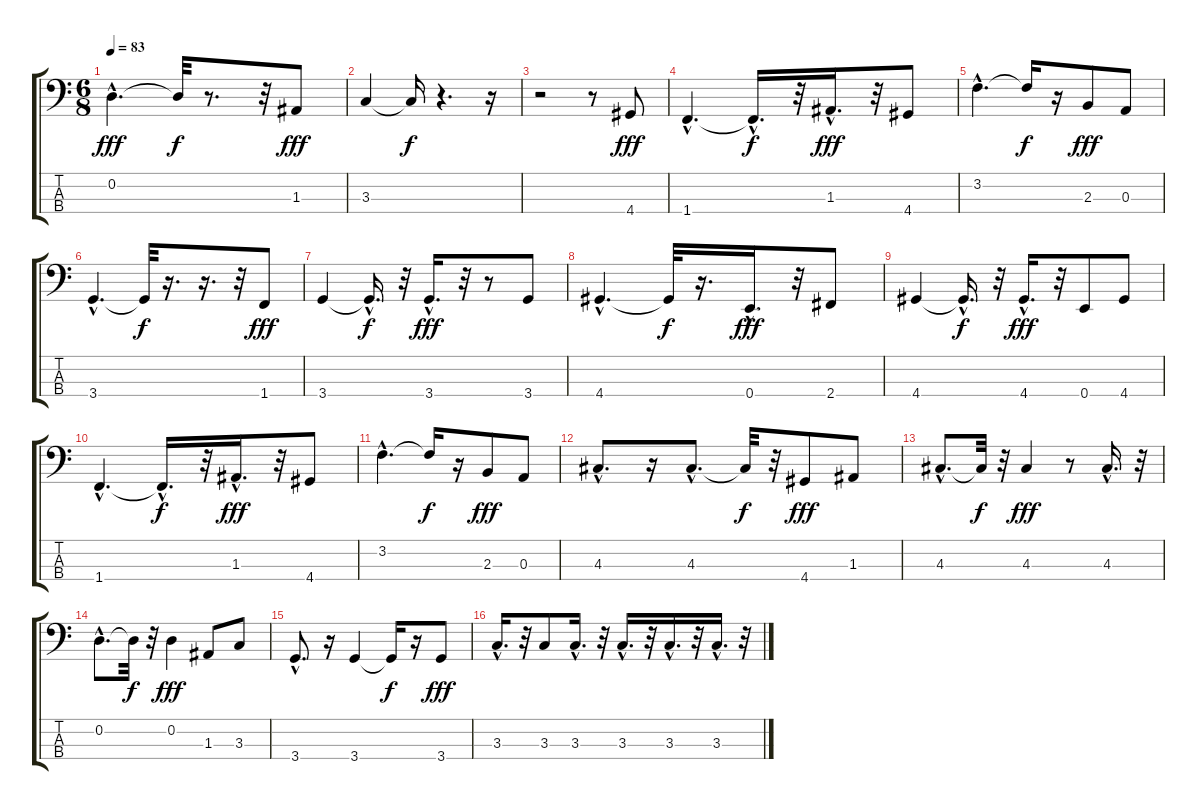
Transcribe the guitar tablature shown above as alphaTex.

\track "" {instrument electricbassfinger}
\staff {score tabs}
\tuning (G2 D2 A1 E1) {hide}
\ts (6 8)
\tempo 83
\clef f4
\ks c
0.2{hac}.4{d dy fff} 0.2{t}.32{dy f} r.8{d} r.32 1.3.8{dy fff} |
3.3.4 3.3{t}.16{dy f} r.4{d} r.16 |
r.2 r.8 4.4.8{dy fff} |
1.4{hac}.4{d} 1.4{hac t}.16{d dy f} r.32 1.3{hac}.16{d dy fff} r.32 4.4.8 |
3.2{hac}.4{d} 3.2{t}.16{dy f} r.16 2.3.8{dy fff} 0.3.8 |
3.4{hac}.4{d} 3.4{t}.32{dy f} r.16{d} r.16{d} r.32 1.4.8{dy fff} |
3.4.4 3.4{hac t}.16{d dy f} r.32 3.4{hac}.16{d dy fff} r.32 r.8 3.4.8 |
4.4{hac}.4{d} 4.4{t}.32{dy f} r.16{d} 0.4{hac}.16{d dy fff} r.32 2.4.8 |
4.4.4 4.4{hac t}.16{d dy f} r.32 4.4{hac}.16{d dy fff} r.32 0.4.8 4.4.8 |
1.4{hac}.4{d} 1.4{hac t}.16{d dy f} r.32 1.3{hac}.16{d dy fff} r.32 4.4.8 |
3.2{hac}.4{d} 3.2{t}.16{dy f} r.16 2.3.8{dy fff} 0.3.8 |
4.3{hac}.8{d} r.16 4.3{hac}.8{d} 4.3{t}.32{dy f} r.32 4.4.8{dy fff} 1.3.8 |
4.3{hac}.8{d} 4.3{t}.32{dy f} r.32 4.3.4{dy fff} r.8 4.3{hac}.16{d} r.32 |
0.2{hac}.8{d} 0.2{t}.32{dy f} r.32 0.2.4{dy fff} 1.3.8 3.3.8 |
3.4{hac}.8{d} r.16 3.4.4 3.4{t}.16{dy f} r.16 3.4.8{dy fff} |
3.3{hac}.16{d} r.32 3.3.8 3.3{hac}.16{d} r.32 3.3{hac}.16{d} r.32 3.3{hac}.16{d} r.32 3.3{hac}.16{d} r.32
